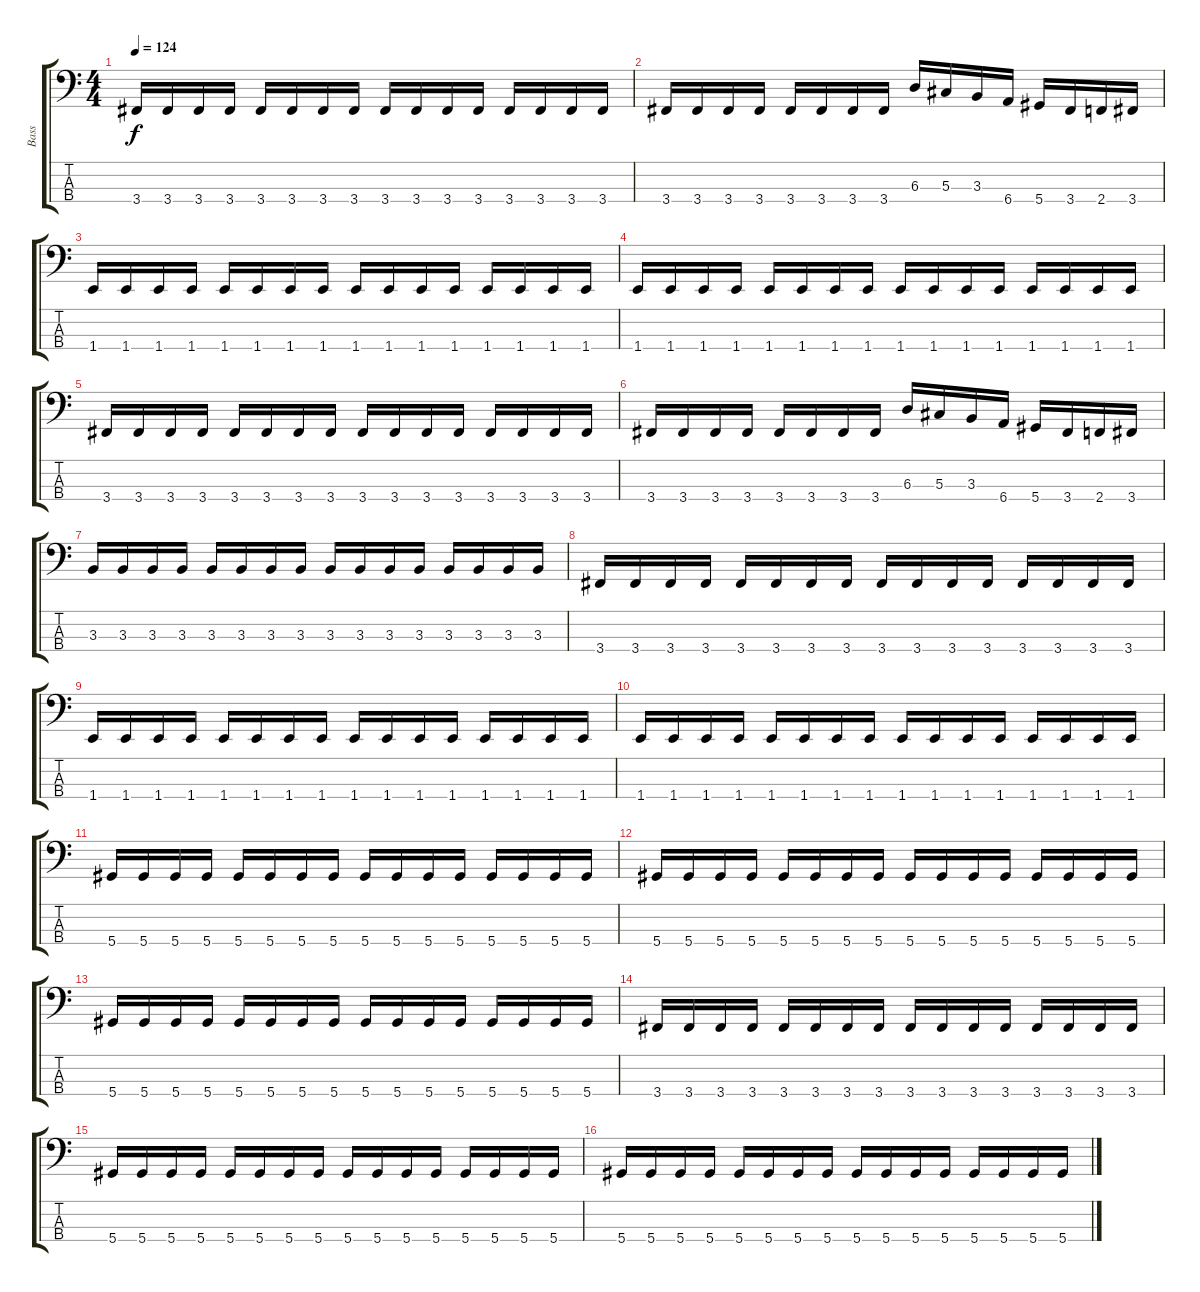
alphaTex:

\track ("Bass" "Bass") {instrument electricbassfinger}
\staff {score tabs}
\tuning (Gb2 Db2 Ab1 Eb1) {hide}
\ts (4 4)
\tempo 124
\clef f4
\ks c
3.4.16{dy f} 3.4.16 3.4.16 3.4.16 3.4.16 3.4.16 3.4.16 3.4.16 3.4.16 3.4.16 3.4.16 3.4.16 3.4.16 3.4.16 3.4.16 3.4.16 |
3.4.16 3.4.16 3.4.16 3.4.16 3.4.16 3.4.16 3.4.16 3.4.16 6.3.16 5.3.16 3.3.16 6.4.16 5.4.16 3.4.16 2.4.16 3.4.16 |
1.4.16 1.4.16 1.4.16 1.4.16 1.4.16 1.4.16 1.4.16 1.4.16 1.4.16 1.4.16 1.4.16 1.4.16 1.4.16 1.4.16 1.4.16 1.4.16 |
1.4.16 1.4.16 1.4.16 1.4.16 1.4.16 1.4.16 1.4.16 1.4.16 1.4.16 1.4.16 1.4.16 1.4.16 1.4.16 1.4.16 1.4.16 1.4.16 |
3.4.16 3.4.16 3.4.16 3.4.16 3.4.16 3.4.16 3.4.16 3.4.16 3.4.16 3.4.16 3.4.16 3.4.16 3.4.16 3.4.16 3.4.16 3.4.16 |
3.4.16 3.4.16 3.4.16 3.4.16 3.4.16 3.4.16 3.4.16 3.4.16 6.3.16 5.3.16 3.3.16 6.4.16 5.4.16 3.4.16 2.4.16 3.4.16 |
3.3.16 3.3.16 3.3.16 3.3.16 3.3.16 3.3.16 3.3.16 3.3.16 3.3.16 3.3.16 3.3.16 3.3.16 3.3.16 3.3.16 3.3.16 3.3.16 |
3.4.16 3.4.16 3.4.16 3.4.16 3.4.16 3.4.16 3.4.16 3.4.16 3.4.16 3.4.16 3.4.16 3.4.16 3.4.16 3.4.16 3.4.16 3.4.16 |
1.4.16 1.4.16 1.4.16 1.4.16 1.4.16 1.4.16 1.4.16 1.4.16 1.4.16 1.4.16 1.4.16 1.4.16 1.4.16 1.4.16 1.4.16 1.4.16 |
1.4.16 1.4.16 1.4.16 1.4.16 1.4.16 1.4.16 1.4.16 1.4.16 1.4.16 1.4.16 1.4.16 1.4.16 1.4.16 1.4.16 1.4.16 1.4.16 |
5.4.16 5.4.16 5.4.16 5.4.16 5.4.16 5.4.16 5.4.16 5.4.16 5.4.16 5.4.16 5.4.16 5.4.16 5.4.16 5.4.16 5.4.16 5.4.16 |
5.4.16 5.4.16 5.4.16 5.4.16 5.4.16 5.4.16 5.4.16 5.4.16 5.4.16 5.4.16 5.4.16 5.4.16 5.4.16 5.4.16 5.4.16 5.4.16 |
5.4.16 5.4.16 5.4.16 5.4.16 5.4.16 5.4.16 5.4.16 5.4.16 5.4.16 5.4.16 5.4.16 5.4.16 5.4.16 5.4.16 5.4.16 5.4.16 |
3.4.16 3.4.16 3.4.16 3.4.16 3.4.16 3.4.16 3.4.16 3.4.16 3.4.16 3.4.16 3.4.16 3.4.16 3.4.16 3.4.16 3.4.16 3.4.16 |
5.4.16 5.4.16 5.4.16 5.4.16 5.4.16 5.4.16 5.4.16 5.4.16 5.4.16 5.4.16 5.4.16 5.4.16 5.4.16 5.4.16 5.4.16 5.4.16 |
5.4.16 5.4.16 5.4.16 5.4.16 5.4.16 5.4.16 5.4.16 5.4.16 5.4.16 5.4.16 5.4.16 5.4.16 5.4.16 5.4.16 5.4.16 5.4.16
